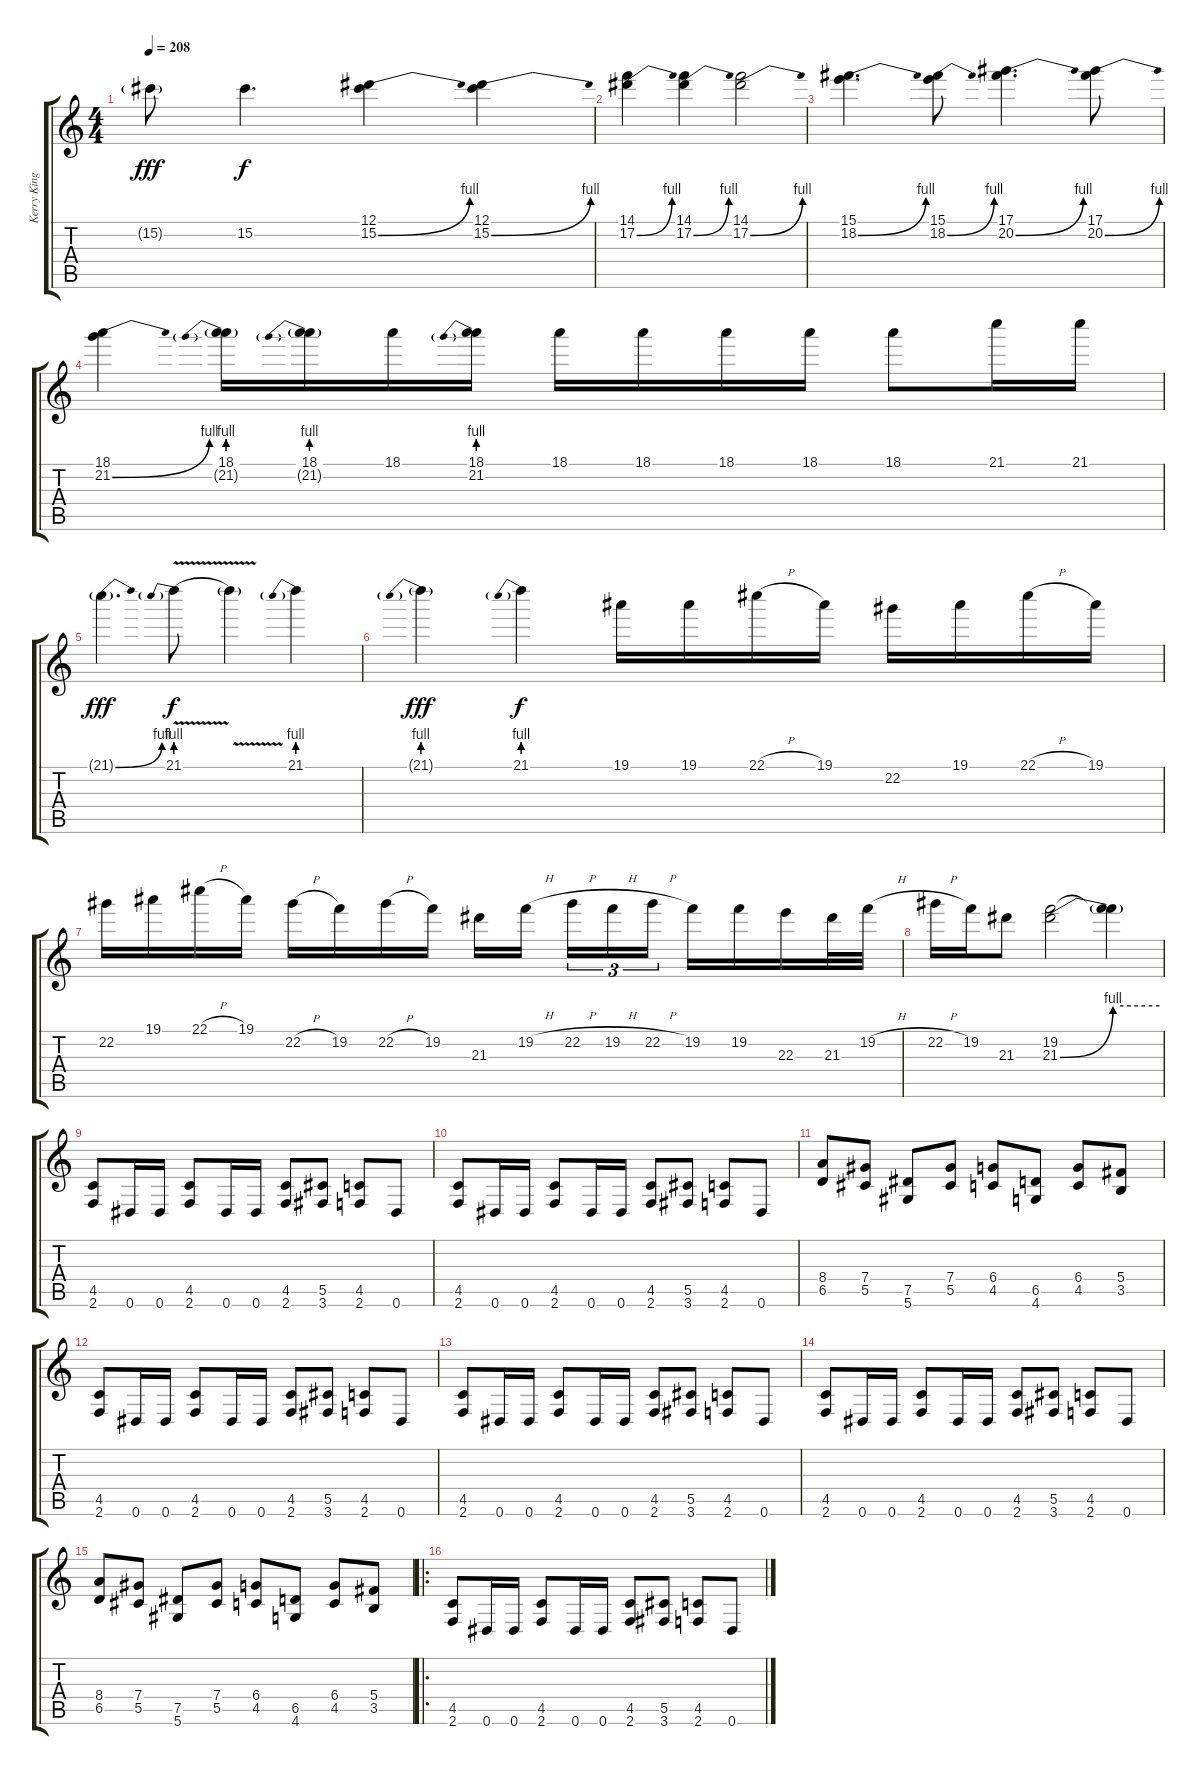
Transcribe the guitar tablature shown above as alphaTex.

\track ("Kerry King (Rhythm Guitar)" "Kerry King") {instrument distortionguitar}
\staff {score tabs}
\tuning (Eb4 Bb3 Gb3 Db3 Ab2 Eb2) {hide}
\ts (4 4)
\tempo 208
\clef g2
\ks c
15.2{g}.8{dy fff} 15.2.4{d dy f} (12.1 15.2{be (bend 0 0 60 4)}).4 (12.1 15.2{be (bend 0 0 60 4)}).4 |
(14.1 17.2{be (bend 0 0 60 4)}).4 (14.1 17.2{be (bend 0 0 60 4)}).4 (14.1 17.2{be (bend 0 0 60 4)}).2 |
(15.1 18.2{be (bend 0 0 60 4)}).4{d} (15.1 18.2{be (bend 0 0 60 4)}).8 (17.1 20.2{be (bend 0 0 60 4)}).4{d} (17.1 20.2{be (bend 0 0 60 4)}).8 |
(18.1 21.2{be (bend 0 0 60 4)}).4 (18.1 21.2{be (prebend 0 4 60 4) g}).16 (18.1 21.2{be (prebend 0 4 60 4) g}).16 18.1.16 (18.1 21.2{be (prebend 0 4 60 4)}).16 18.1.16 18.1.16 18.1.16 18.1.16 18.1.8 21.1.16 21.1.16 |
21.1{be (bend 0 0 60 4) g}.4{d dy fff} 21.1{be (prebend 0 4 60 4) v}.8{dy f} 21.1{v t}.4 21.1{be (prebend 0 4 60 4)}.4 |
21.1{be (prebend 0 4 60 4) g}.4{dy fff} 21.1{be (prebend 0 4 60 4)}.4{dy f} 19.1.16 19.1.16 22.1{h}.16 19.1.16 22.2.16 19.1.16 22.1{h}.16 19.1.16 |
22.2.16 19.1.16 22.1{h}.16 19.1.16 22.2{h}.16 19.2.16 22.2{h}.16 19.2.16 21.3.16 19.2{h}.16{beam splitsecondary} 22.2{h}.16{tu (3 2)} 19.2{h}.16{tu (3 2)} 22.2{h}.16{tu (3 2)} 19.2.16 19.2.16 22.3.16 21.3.32 19.2{h}.32 |
22.2{h}.16 19.2.16 21.3.8 (19.2 21.3{be (bend 0 0 60 4)}).2 (19.2{t} 21.3{be (hold 0 4 60 4) t}).4 |
(4.5 2.6).8 0.6.16 0.6.16 (4.5 2.6).8 0.6.16 0.6.16 (4.5 2.6).8 (5.5 3.6).8 (4.5 2.6).8 0.6.8 |
(4.5 2.6).8 0.6.16 0.6.16 (4.5 2.6).8 0.6.16 0.6.16 (4.5 2.6).8 (5.5 3.6).8 (4.5 2.6).8 0.6.8 |
(8.4 6.5).8 (7.4 5.5).8 (7.5 5.6).8 (7.4 5.5).8 (6.4 4.5).8 (6.5 4.6).8 (6.4 4.5).8 (5.4 3.5).8 |
(4.5 2.6).8 0.6.16 0.6.16 (4.5 2.6).8 0.6.16 0.6.16 (4.5 2.6).8 (5.5 3.6).8 (4.5 2.6).8 0.6.8 |
(4.5 2.6).8 0.6.16 0.6.16 (4.5 2.6).8 0.6.16 0.6.16 (4.5 2.6).8 (5.5 3.6).8 (4.5 2.6).8 0.6.8 |
(4.5 2.6).8 0.6.16 0.6.16 (4.5 2.6).8 0.6.16 0.6.16 (4.5 2.6).8 (5.5 3.6).8 (4.5 2.6).8 0.6.8 |
(8.4 6.5).8 (7.4 5.5).8 (7.5 5.6).8 (7.4 5.5).8 (6.4 4.5).8 (6.5 4.6).8 (6.4 4.5).8 (5.4 3.5).8 |
\ro
(4.5 2.6).8 0.6.16 0.6.16 (4.5 2.6).8 0.6.16 0.6.16 (4.5 2.6).8 (5.5 3.6).8 (4.5 2.6).8 0.6.8
